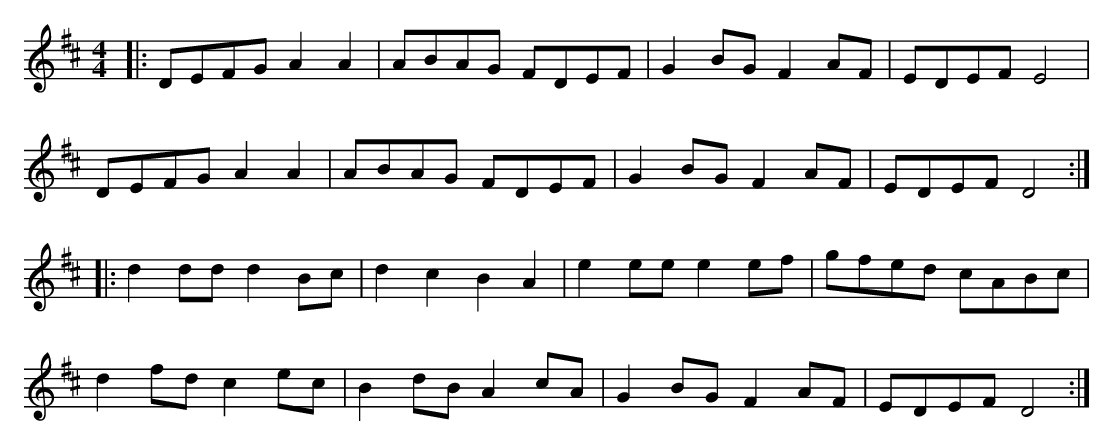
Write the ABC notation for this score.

X:1
M:4/4
K:D
|:DEFG A2A2|ABAG FDEF|G2BGF2,AF|EDEFE4|
DEFG A2A2|ABAG FDEF|G2BGF2,AF|EDEFD4:|
|:d2ddd2Bc|d2c2B2A2|e2eee2ef| gfed cABc|
d2fd c2ec|B2dBA2cA|G2BGF2AF|EDEFD4:|
